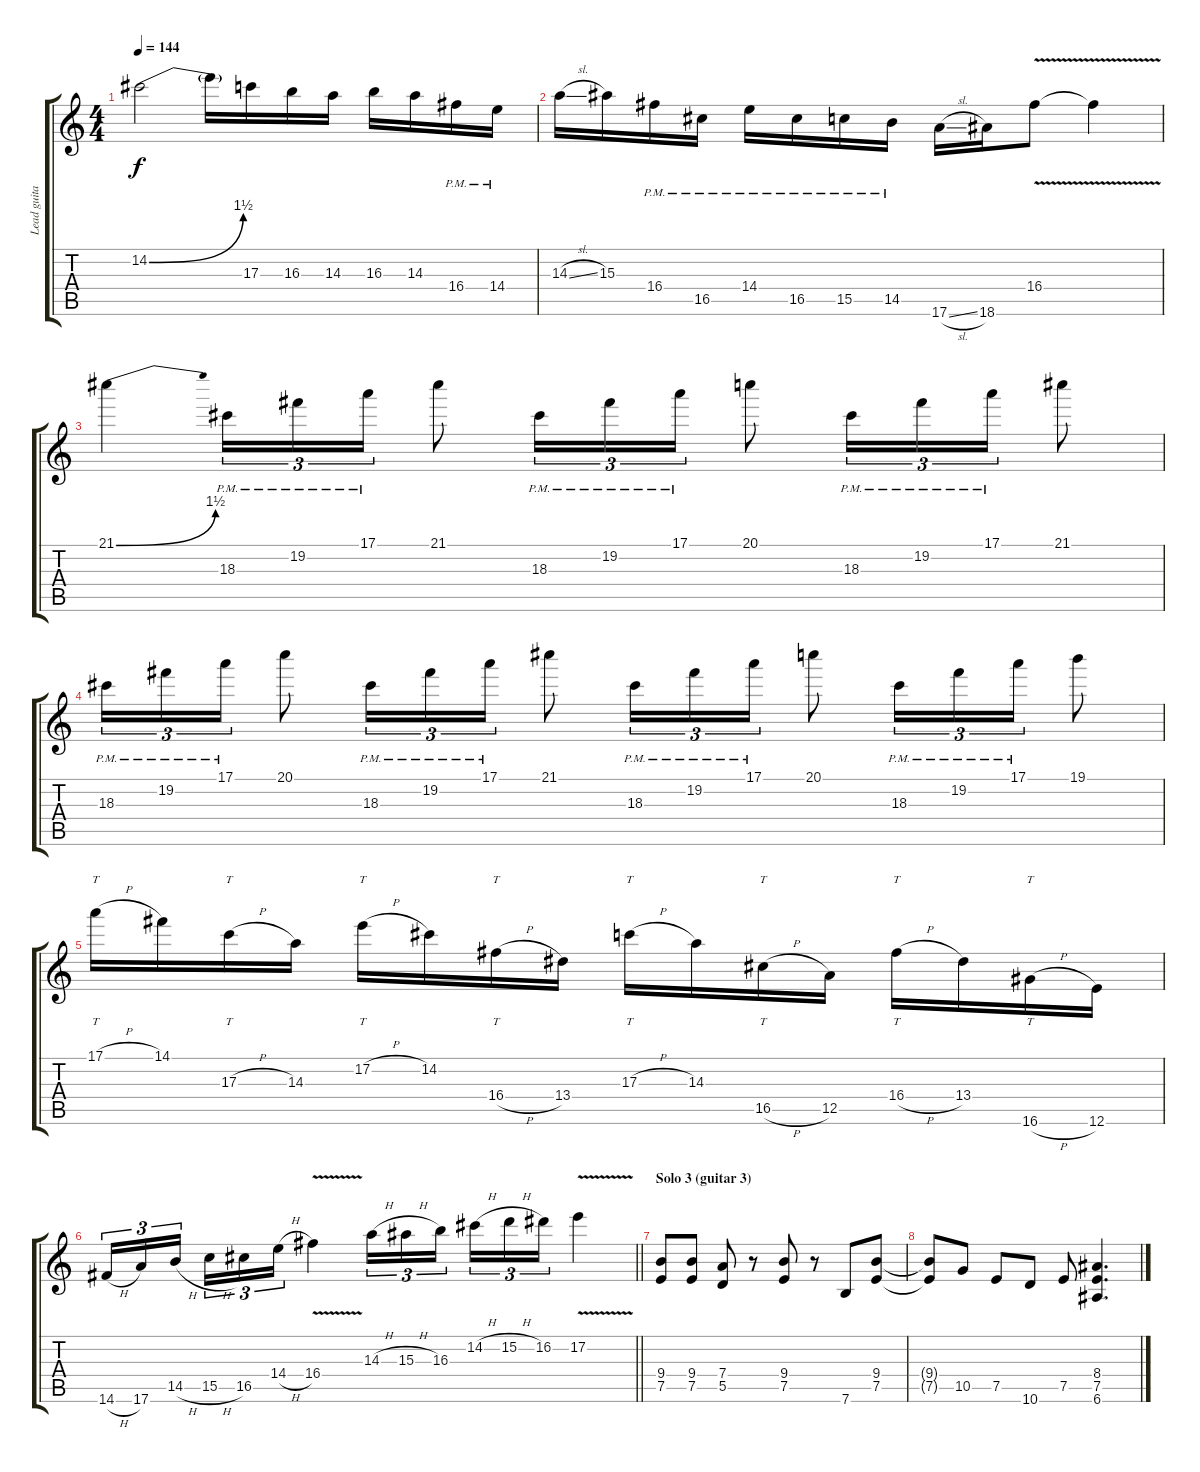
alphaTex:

\track ("Lead guitar (single coil)" "Lead guita") {instrument overdrivenguitar}
\staff {score tabs}
\tuning (E4 B3 G3 D3 A2 E2) {hide}
\ts (4 4)
\tempo 144
\clef g2
\ks c
14.2{be (bend 0 0 60 6)}.2{dy f} 14.2{t}.16 17.3.16 16.3.16 14.3.16 16.3.16 14.3.16 16.4{pm}.16 14.4{pm}.16 |
14.3{sl}.16 15.3.16 16.4{pm}.16 16.5{pm}.16 14.4{pm}.16 16.5{pm}.16 15.5{pm}.16 14.5{pm}.16 17.6{sl}.16 18.6.16 16.4{v}.8 16.4{t}.4 |
21.1{be (bend 0 0 60 6)}.4 18.3{pm}.16{tu (3 2)} 19.2{pm}.16{tu (3 2)} 17.1{pm}.16{tu (3 2)} 21.1.8 18.3{pm}.16{tu (3 2)} 19.2{pm}.16{tu (3 2)} 17.1{pm}.16{tu (3 2)} 20.1.8 18.3{pm}.16{tu (3 2)} 19.2{pm}.16{tu (3 2)} 17.1{pm}.16{tu (3 2)} 21.1.8 |
18.3{pm}.16{tu (3 2)} 19.2{pm}.16{tu (3 2)} 17.1{pm}.16{tu (3 2)} 20.1.8 18.3{pm}.16{tu (3 2)} 19.2{pm}.16{tu (3 2)} 17.1{pm}.16{tu (3 2)} 21.1.8 18.3{pm}.16{tu (3 2)} 19.2{pm}.16{tu (3 2)} 17.1{pm}.16{tu (3 2)} 20.1.8 18.3{pm}.16{tu (3 2)} 19.2{pm}.16{tu (3 2)} 17.1{pm}.16{tu (3 2)} 19.1.8 |
17.1{h}.16{tt} 14.1.16 17.3{h}.16{tt} 14.3.16 17.2{h}.16{tt} 14.2.16 16.4{h}.16{tt} 13.4.16 17.3{h}.16{tt} 14.3.16 16.5{h}.16{tt} 12.5.16 16.4{h}.16{tt} 13.4.16 16.6{h}.16{tt} 12.6.16 |
\barLineRight lightlight
14.6{h}.16{tu (3 2)} 17.6.16{tu (3 2)} 14.5{h}.16{tu (3 2) beam splitsecondary} 15.5{h}.16{tu (3 2)} 16.5.16{tu (3 2)} 14.4{h}.16{tu (3 2)} 16.4{v}.4 14.3{h}.16{tu (3 2)} 15.3{h}.16{tu (3 2)} 16.3.16{tu (3 2) beam splitsecondary} 14.2{h}.16{tu (3 2)} 15.2{h}.16{tu (3 2)} 16.2.16{tu (3 2)} 17.2{v}.4 |
\section ("" "Solo 3 (guitar 3)")
(9.4 7.5).8{volume 11} (9.4 7.5).8 (7.4 5.5).8 r.8 (9.4 7.5).8 r.8 7.6.8 (9.4 7.5).8 |
(9.4{t} 7.5{t}).8 10.5.8 7.5.8 10.6.8 7.5.8 (8.4 7.5 6.6).4{d}
